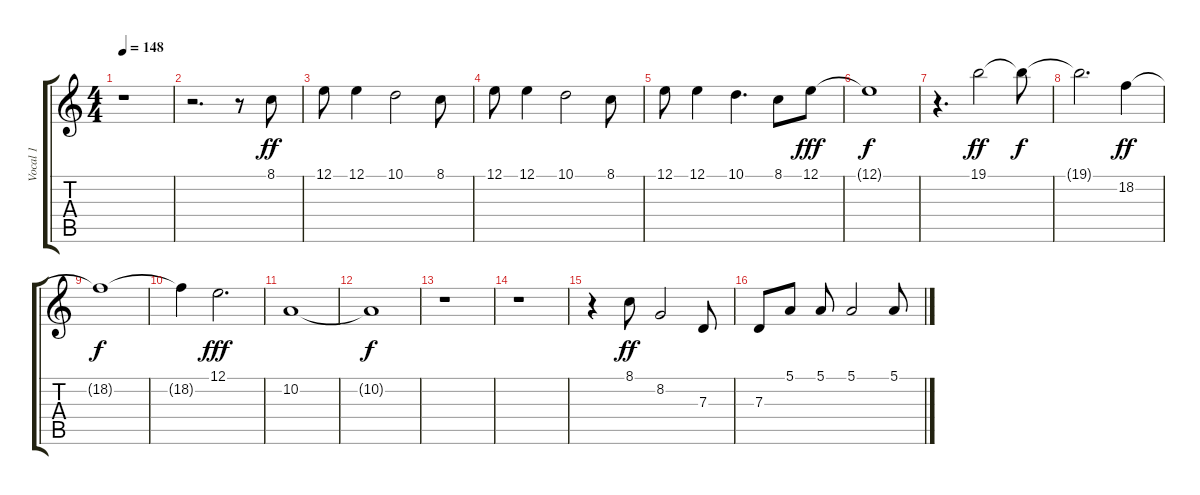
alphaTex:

\track ("Vocal 1" "Vocal 1") {instrument flute}
\staff {score tabs}
\tuning (E4 B3 G3 D3 A2 E2) {hide}
\ts (4 4)
\tempo 148
\clef g2
\ks c
r.1{dy ff} |
r.2{d} r.8 8.1.8 |
12.1.8 12.1.4 10.1.2 8.1.8 |
12.1.8 12.1.4 10.1.2 8.1.8 |
12.1.8 12.1.4 10.1.4{d} 8.1.8 12.1.8{dy fff} |
12.1{t}.1{dy f} |
r.4{d} 19.1.2{dy ff} 19.1{t}.8{dy f} |
19.1{t}.2{d} 18.2.4{dy ff} |
18.2{t}.1{dy f} |
18.2{t}.4 12.1.2{d dy fff} |
10.2.1 |
10.2{t}.1{dy f} |
r.1 |
r.1 |
r.4 8.1.8{dy ff} 8.2.2 7.3.8 |
7.3.8 5.1.8 5.1.8 5.1.2 5.1.8
